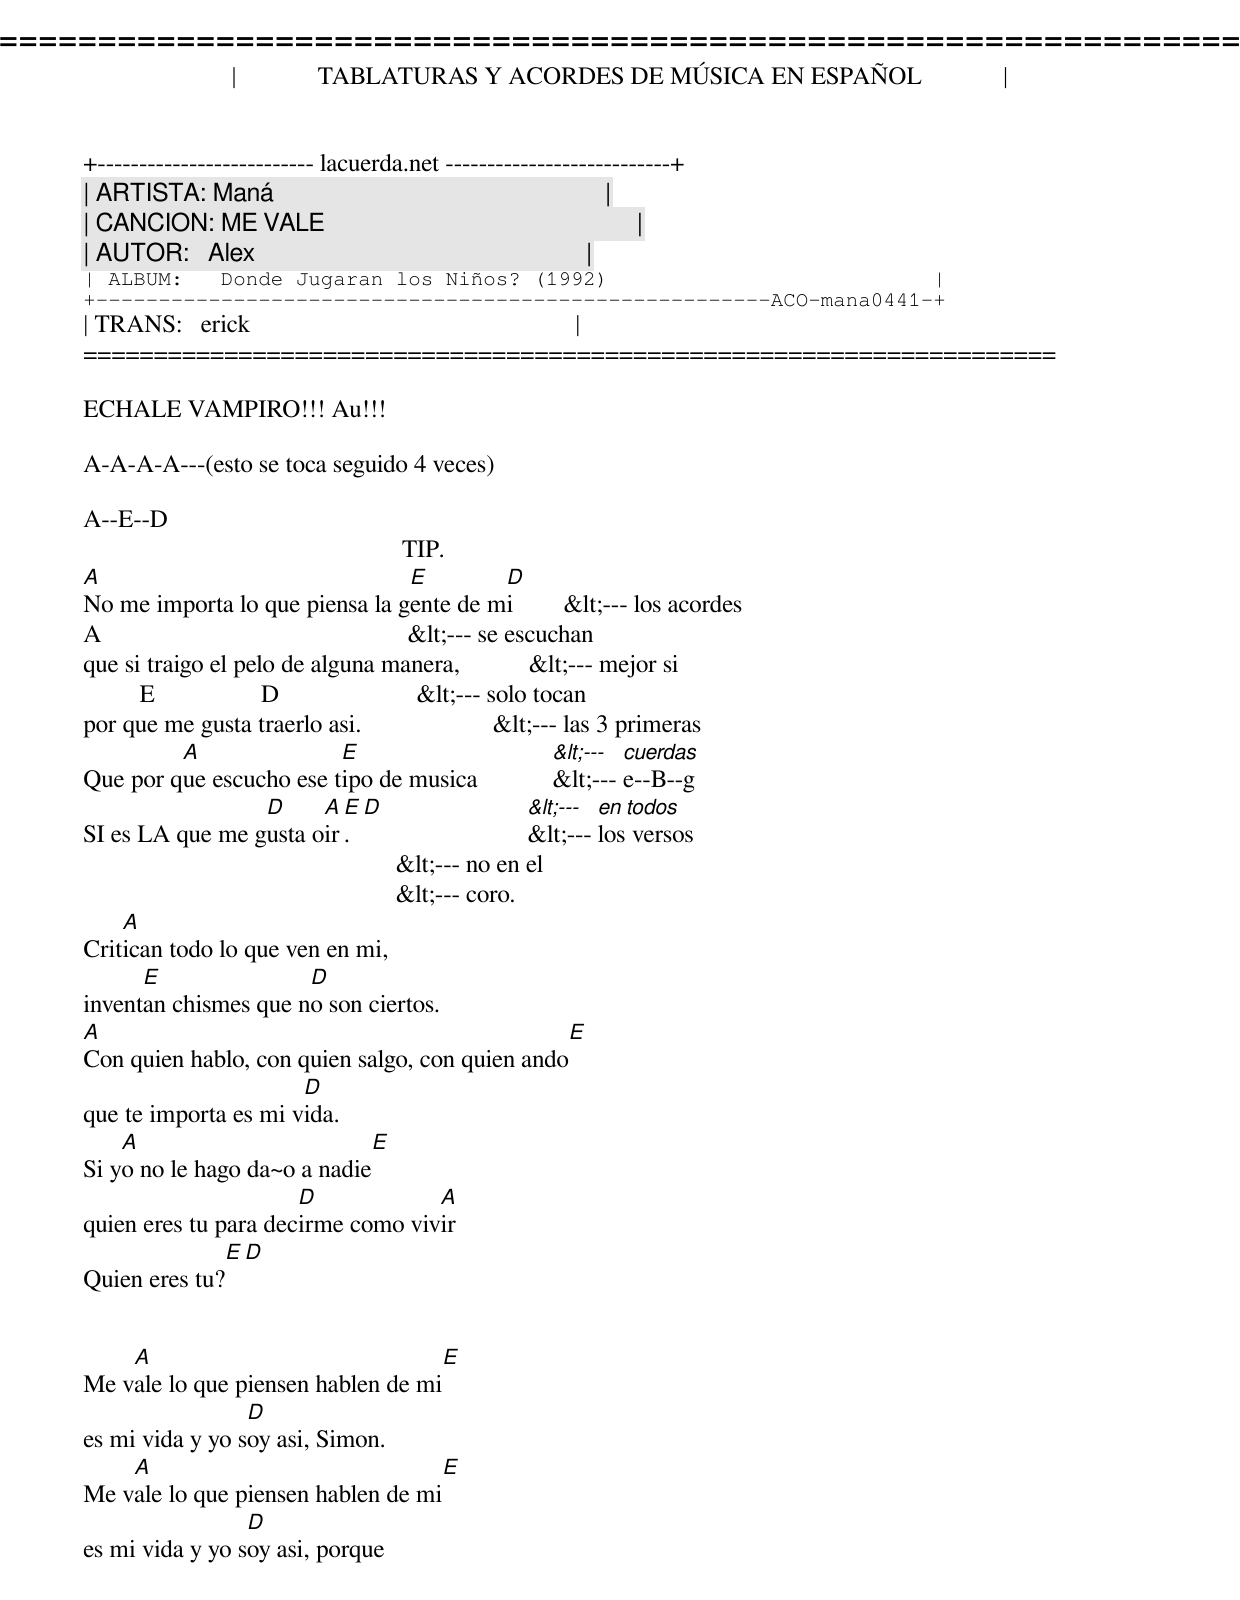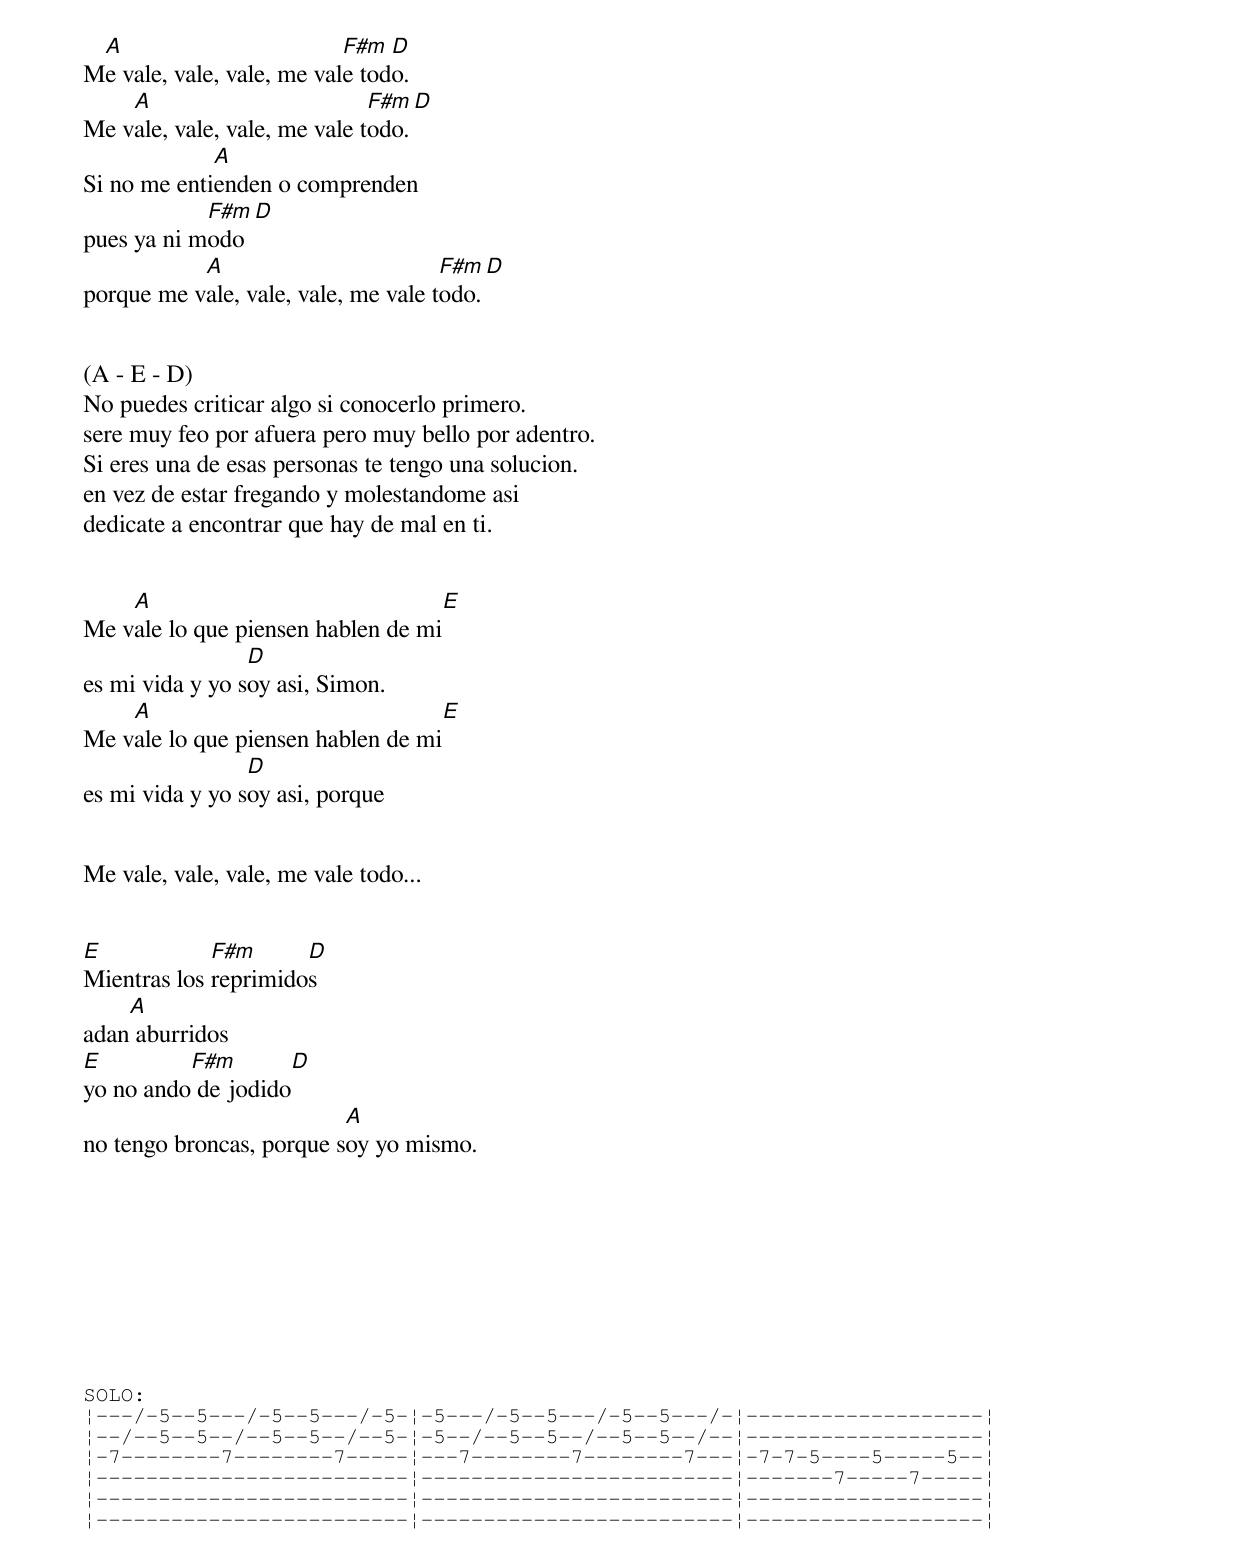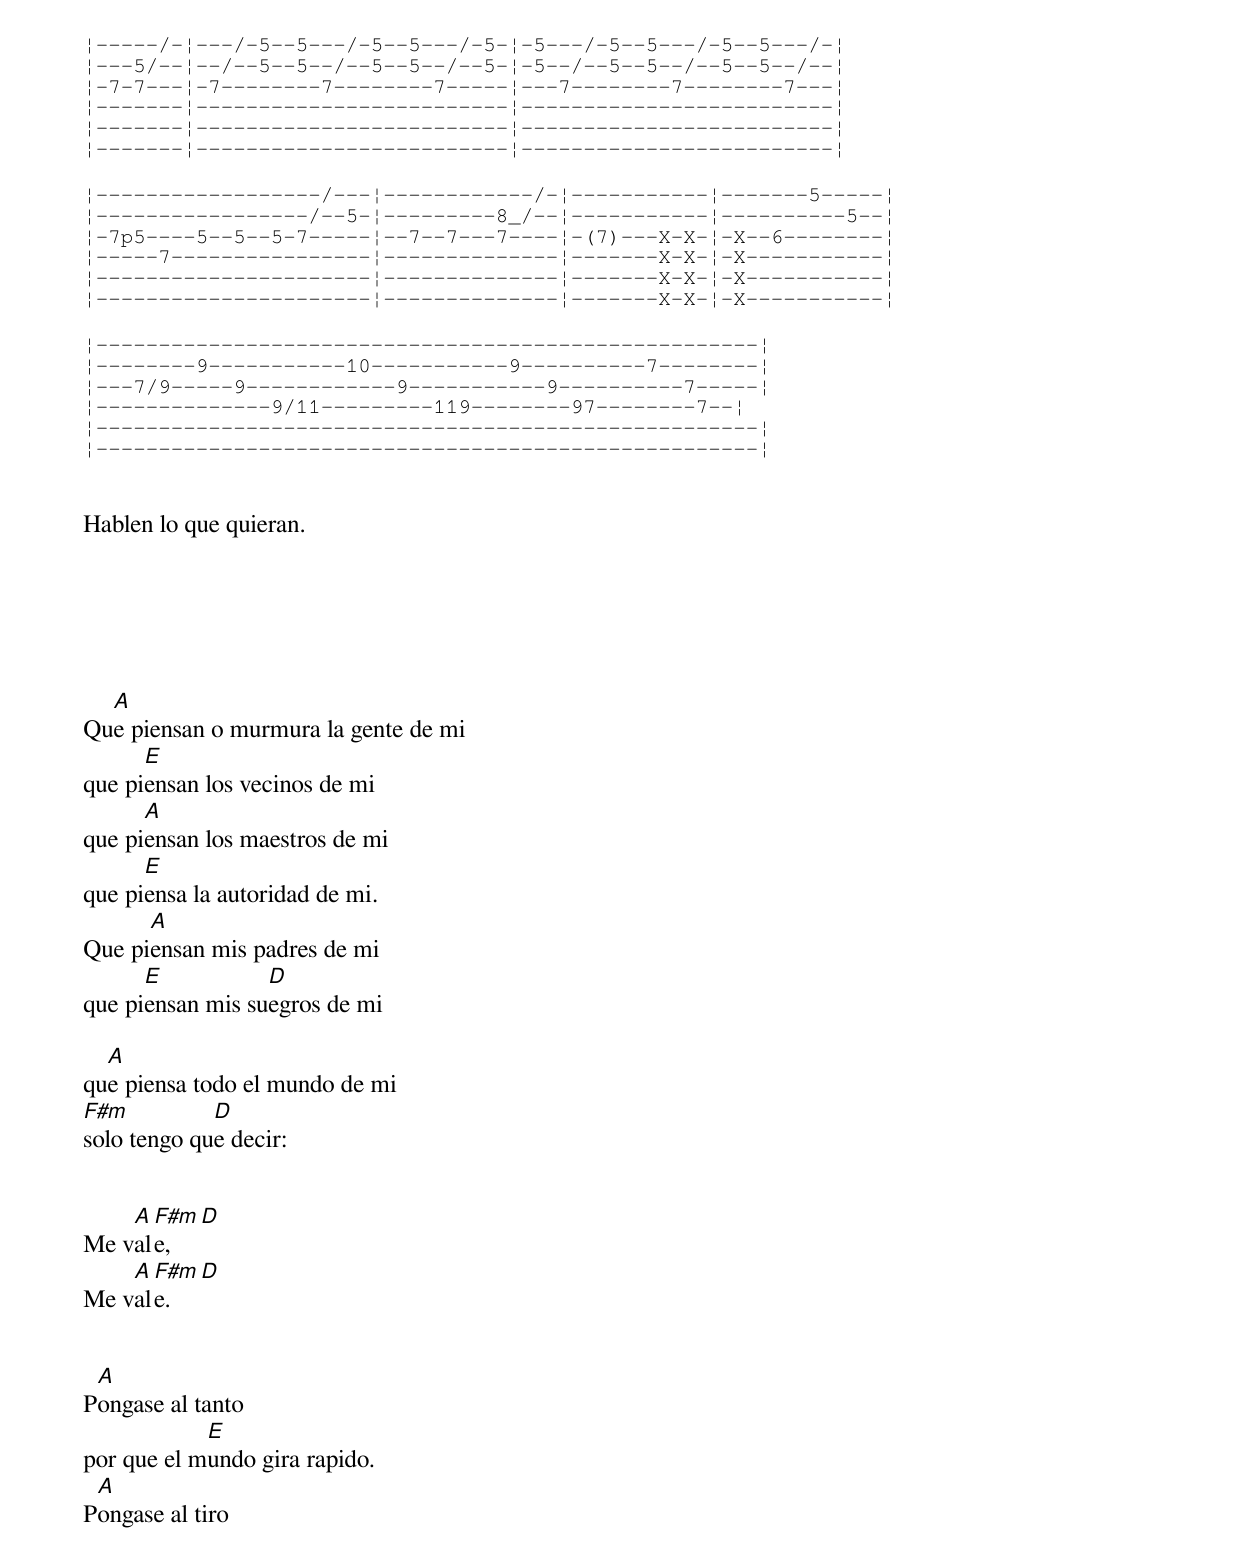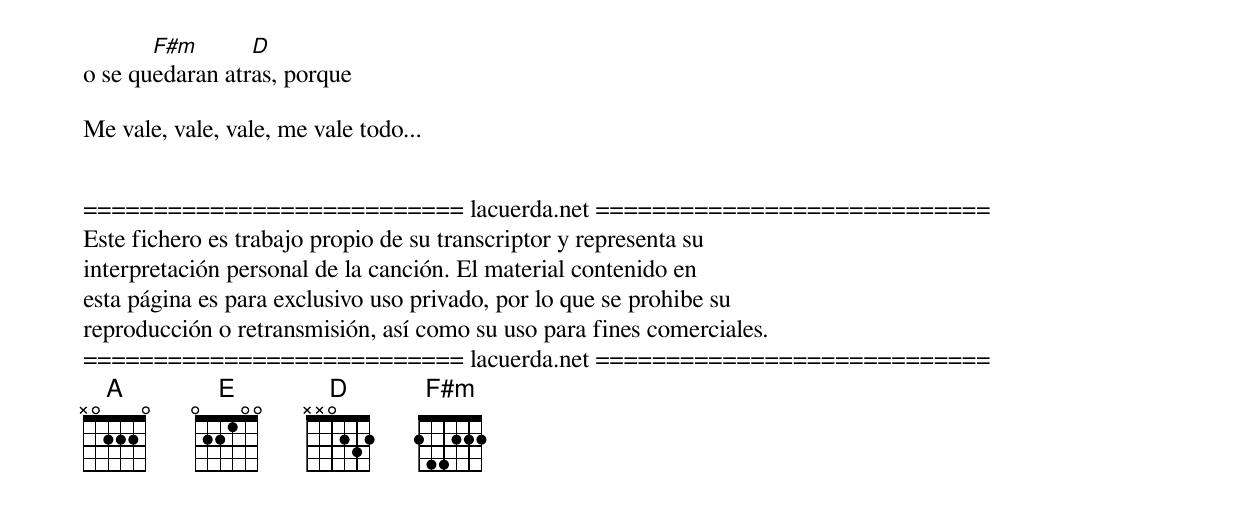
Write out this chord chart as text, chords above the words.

=====================================================================
|             TABLATURAS Y ACORDES DE MÚSICA EN ESPAÑOL             |
+-------------------------- lacuerda.net ---------------------------+
| ARTISTA: Maná                                                     |
| CANCION: ME VALE                                                  |
| AUTOR:   Alex                                                     |
| ALBUM:   Donde Jugaran los Niños? (1992)                          |
+------------------------------------------------------ACO-mana0441-+
| TRANS:   erick                                                    |
=====================================================================

ECHALE VAMPIRO!!! Au!!!

A-A-A-A---(esto se toca seguido 4 veces)

A--E--D
                                                   TIP.
A                               E        D
No me importa lo que piensa la gente de mi        &lt;--- los acordes
A                                                 &lt;--- se escuchan
que si traigo el pelo de alguna manera,           &lt;--- mejor si
         E                 D                      &lt;--- solo tocan
por que me gusta traerlo asi.                     &lt;--- las 3 primeras
         A               E                        &lt;--- cuerdas
Que por que escucho ese tipo de musica            &lt;--- e--B--g
                 D     A E D                      &lt;--- en todos
SI es LA que me gusta oir.                        &lt;--- los versos
                                                  &lt;--- no en el
                                                  &lt;--- coro.
    A
Critican todo lo que ven en mi,
      E               D
inventan chismes que no son ciertos.
A                                               E
Con quien hablo, con quien salgo, con quien ando
                      D
que te importa es mi vida.
    A                        E
Si yo no le hago da~o a nadie
                      D            A
quien eres tu para decirme como vivir
               E D
Quien eres tu?


    A                              E
Me vale lo que piensen hablen de mi
                 D
es mi vida y yo soy asi, Simon.
    A                              E
Me vale lo que piensen hablen de mi
                 D
es mi vida y yo soy asi, porque








 A                         F#m  D
Me vale, vale, vale, me vale todo.
    A                         F#m  D
Me vale, vale, vale, me vale todo.
             A
Si no me entienden o comprenden
            F#m D
pues ya ni modo
           A                         F#m  D
porque me vale, vale, vale, me vale todo.


(A - E - D)
No puedes criticar algo si conocerlo primero.
sere muy feo por afuera pero muy bello por adentro.
Si eres una de esas personas te tengo una solucion.
en vez de estar fregando y molestandome asi
dedicate a encontrar que hay de mal en ti.


    A                              E
Me vale lo que piensen hablen de mi
                 D
es mi vida y yo soy asi, Simon.
    A                              E
Me vale lo que piensen hablen de mi
                 D
es mi vida y yo soy asi, porque


Me vale, vale, vale, me vale todo...


E            F#m      D
Mientras los reprimidos
    A
adan aburridos
E         F#m       D
yo no ando de jodido
                          A
no tengo broncas, porque soy yo mismo.









SOLO:
¦---/-5--5---/-5--5---/-5-¦-5---/-5--5---/-5--5---/-¦-------------------¦
¦--/--5--5--/--5--5--/--5-¦-5--/--5--5--/--5--5--/--¦-------------------¦
¦-7--------7--------7-----¦---7--------7--------7---¦-7-7-5----5-----5--¦
¦-------------------------¦-------------------------¦-------7-----7-----¦
¦-------------------------¦-------------------------¦-------------------¦
¦-------------------------¦-------------------------¦-------------------¦

¦-----/-¦---/-5--5---/-5--5---/-5-¦-5---/-5--5---/-5--5---/-¦
¦---5/--¦--/--5--5--/--5--5--/--5-¦-5--/--5--5--/--5--5--/--¦
¦-7-7---¦-7--------7--------7-----¦---7--------7--------7---¦
¦-------¦-------------------------¦-------------------------¦
¦-------¦-------------------------¦-------------------------¦
¦-------¦-------------------------¦-------------------------¦

¦------------------/---¦------------/-¦-----------¦-------5-----¦
¦-----------------/--5-¦---------8_/--¦-----------¦----------5--¦
¦-7p5----5--5--5-7-----¦--7--7---7----¦-(7)---X-X-¦-X--6--------¦
¦-----7----------------¦--------------¦-------X-X-¦-X-----------¦
¦----------------------¦--------------¦-------X-X-¦-X-----------¦
¦----------------------¦--------------¦-------X-X-¦-X-----------¦

¦-----------------------------------------------------¦
¦--------9-----------10-----------9----------7--------¦
¦---7/9-----9------------9-----------9----------7-----¦
¦--------------9/11---------119--------97--------7--¦
¦-----------------------------------------------------¦
¦-----------------------------------------------------¦


Hablen lo que quieran.






  A
Que piensan o murmura la gente de mi
      E
que piensan los vecinos de mi
      A
que piensan los maestros de mi
      E
que piensa la autoridad de mi.
      A
Que piensan mis padres de mi
      E           D
que piensan mis suegros de mi

  A
que piensa todo el mundo de mi
F#m          D
solo tengo que decir:


    A F#m D
Me vale,
    A F#m D
Me vale.


 A
Pongase al tanto
            E
por que el mundo gira rapido.
 A
Pongase al tiro
       F#m       D
o se quedaran atras, porque

Me vale, vale, vale, me vale todo...


=========================== lacuerda.net ============================
Este fichero es trabajo propio de su transcriptor y representa su
interpretación personal de la canción. El material contenido en
esta página es para exclusivo uso privado, por lo que se prohibe su
reproducción o retransmisión, así como su uso para fines comerciales.
=========================== lacuerda.net ============================
